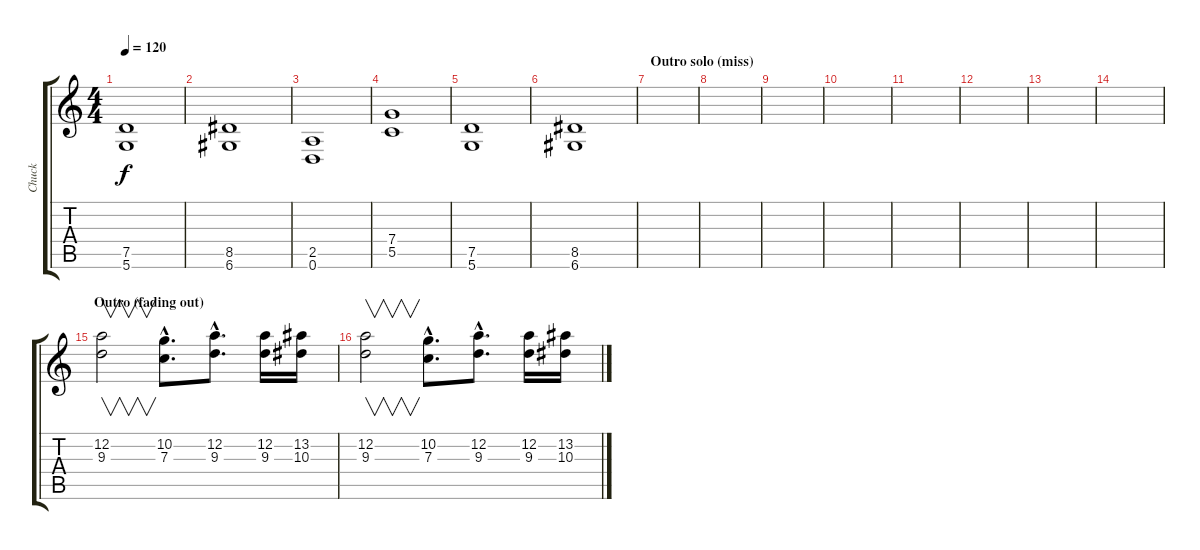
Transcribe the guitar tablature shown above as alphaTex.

\track ("Chuck" "Chuck") {instrument distortionguitar}
\staff {score tabs}
\tuning (D4 A3 F3 C3 G2 D2) {hide}
\ts (4 4)
\tempo 120
\clef g2
\ks c
(7.5 5.6).1{dy f} |
(8.5 6.6).1 |
(2.5 0.6).1 |
(7.4 5.5).1 |
(7.5 5.6).1 |
(8.5 6.6).1 |
\section ("" "Outro solo (miss)")
|
|
|
|
|
|
|
|
\section ("" "Outro (fading out)")
(12.2 9.3).2{v} (10.2{hac} 7.3{hac}).8{d} (12.2{hac} 9.3{hac}).8{d} (12.2 9.3).16 (13.2 10.3).16 |
(12.2 9.3).2{v} (10.2{hac} 7.3{hac}).8{d} (12.2{hac} 9.3{hac}).8{d} (12.2 9.3).16 (13.2 10.3).16
